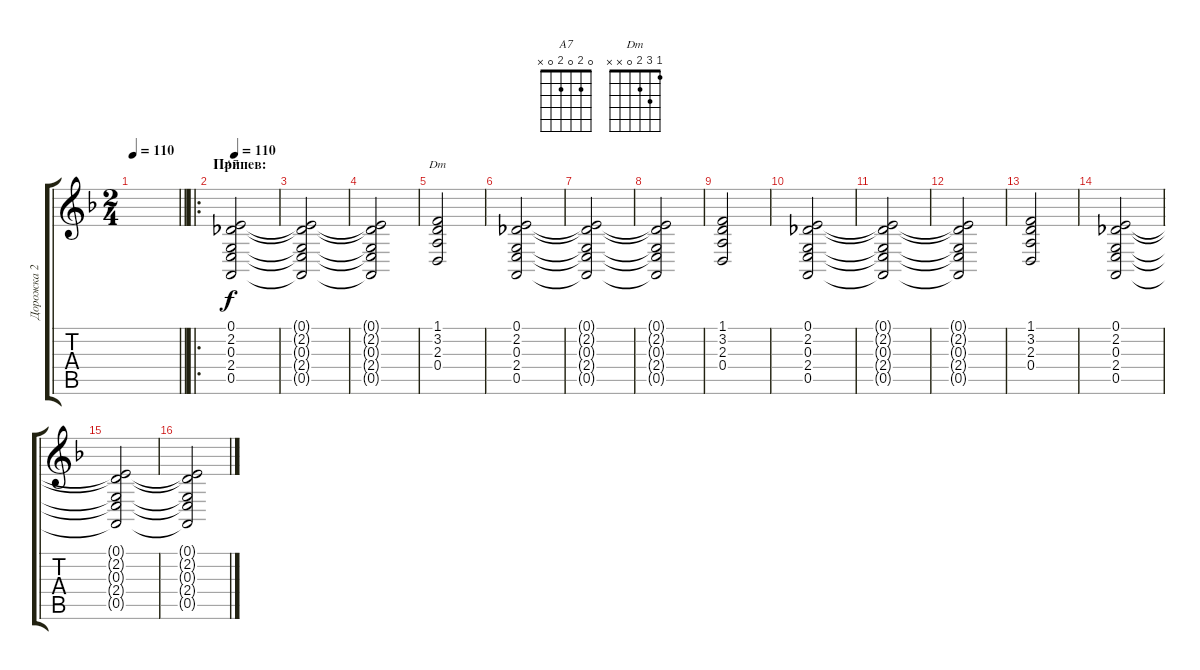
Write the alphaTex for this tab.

\track ("Дорожка 2" "Дорожка 2") {instrument stringensemble1}
\staff {score tabs}
\tuning (E4 B3 G3 D3 A2 E2) {hide}
\chord ("A7" 0 2 0 2 0 x)
\chord ("Dm" 1 3 2 0 x x)
\ts (2 4)
\tempo 110
\clef g2
\barLineRight lightlight
\ks f
|
\ro
\section ("" "Припев:")
\tempo 110
(0.1 2.2 0.3 2.4 0.5).2{ch "A7"} |
(0.1{t} 2.2{t} 0.3{t} 2.4{t} 0.5{t}).2 |
(0.1{t} 2.2{t} 0.3{t} 2.4{t} 0.5{t}).2 |
(1.1 3.2 2.3 0.4).2{ch "Dm"} |
(0.1 2.2 0.3 2.4 0.5).2 |
(0.1{t} 2.2{t} 0.3{t} 2.4{t} 0.5{t}).2 |
(0.1{t} 2.2{t} 0.3{t} 2.4{t} 0.5{t}).2 |
(1.1 3.2 2.3 0.4).2 |
(0.1 2.2 0.3 2.4 0.5).2 |
(0.1{t} 2.2{t} 0.3{t} 2.4{t} 0.5{t}).2 |
(0.1{t} 2.2{t} 0.3{t} 2.4{t} 0.5{t}).2 |
(1.1 3.2 2.3 0.4).2 |
(0.1 2.2 0.3 2.4 0.5).2 |
(0.1{t} 2.2{t} 0.3{t} 2.4{t} 0.5{t}).2 |
(0.1{t} 2.2{t} 0.3{t} 2.4{t} 0.5{t}).2
